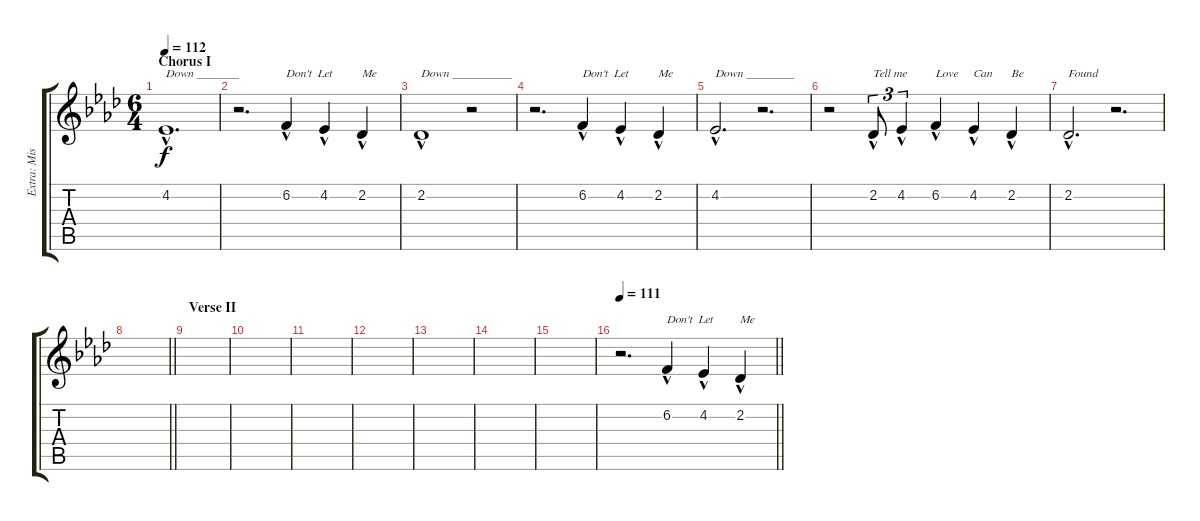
\track ("Extra: Misc" "Extra: Mis") {instrument choiraahs}
\staff {score tabs}
\tuning (E4 B3 G3 D3 A2 E2) {hide}
\ts (6 4)
\section ("" "Chorus I")
\tempo 112
\clef g2
\ks ab
4.2{hac}.1{d txt "Down _______" dy f} |
r.2{d} 6.2{hac}.4{txt "Don't  Let"} 4.2{hac}.4 2.2{hac}.4{txt "Me"} |
2.2{hac}.1{txt "Down __________"} r.2 |
r.2{d} 6.2{hac}.4{txt "Don't  Let"} 4.2{hac}.4 2.2{hac}.4{txt "Me"} |
4.2{hac}.2{d txt "Down ________"} r.2{d} |
r.2 2.2{hac}.8{tu (3 2) txt "Tell me"} 4.2{hac}.4{tu (3 2)} 6.2{hac}.4{txt "Love"} 4.2{hac}.4{txt "Can"} 2.2{hac}.4{txt "Be"} |
2.2{hac}.2{d txt "Found"} r.2{d} |
\barLineRight lightlight
|
\section ("" "Verse II")
|
|
|
|
|
|
|
\tempo 111
\barLineRight lightlight
r.2{d} 6.2{hac}.4{txt "Don't  Let"} 4.2{hac}.4 2.2{hac}.4{txt "Me"}
